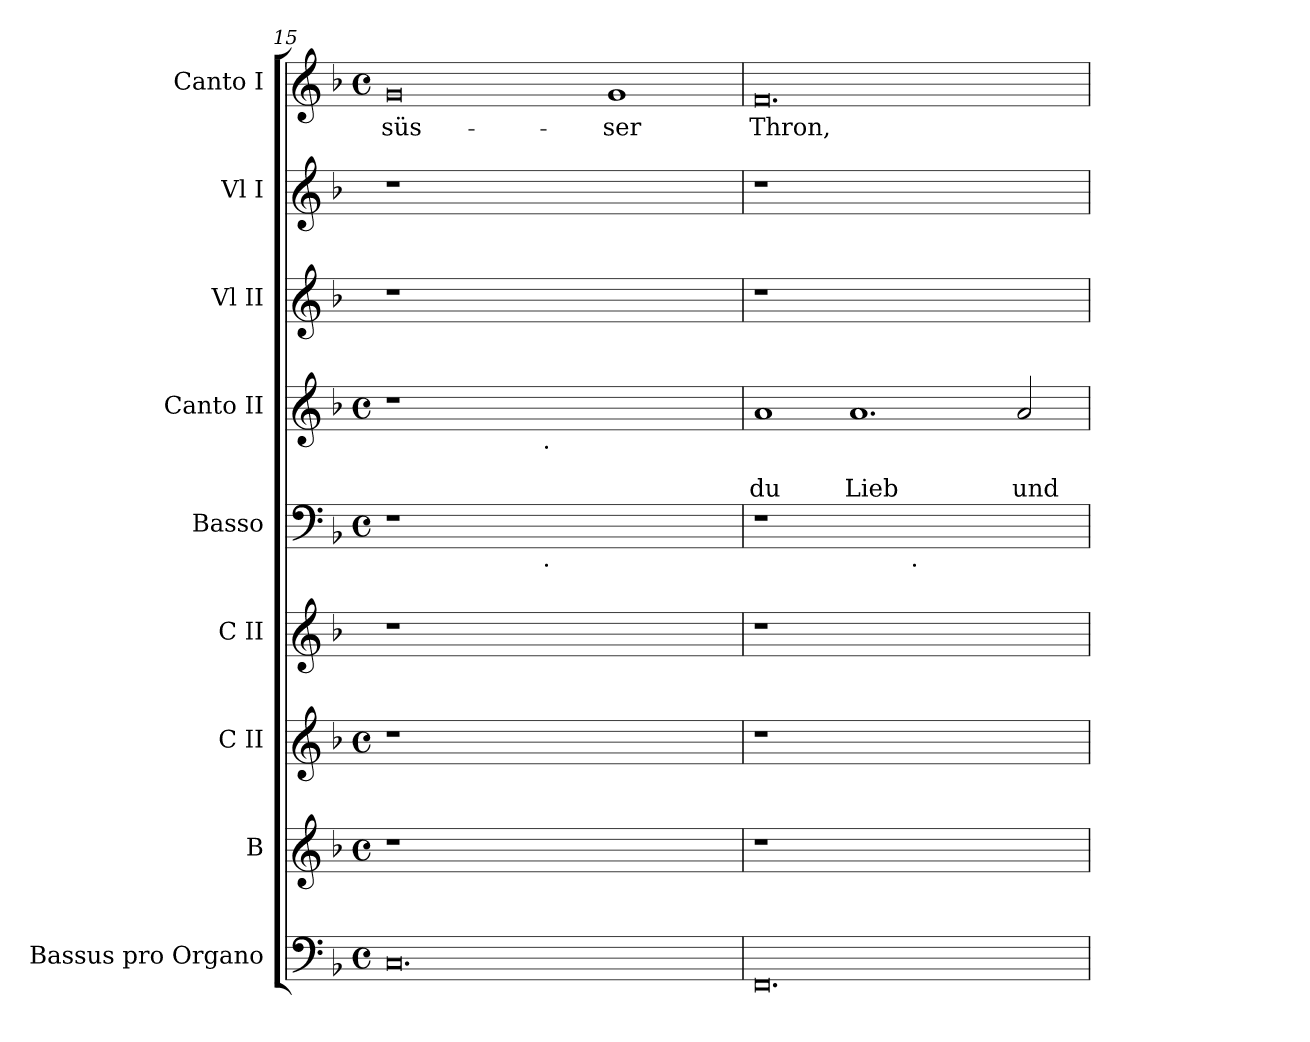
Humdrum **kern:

**kern	**kern	**kern	**kern	**kern	**kern	**text	**text	**kern	**kern	**kern	**text
*part9	*part8	*part7	*part6	*part5	*part4	*part4	*part4	*part3	*part2	*part1	*part1
*staff9	*staff8	*staff7	*staff6	*staff5	*staff4	*staff4	*staff4	*staff3	*staff2	*staff1	*staff1
*I"Bassus pro Organo	*I"B	*I"C II	*I"C II	*I"Basso	*I"Canto II	*	*	*I"Vl II	*I"Vl I	*I"Canto I	*
*I'B.p.O.	*I'B	*I'C II	*	*I'B	*I'C II	*	*	*I'Vl II	*I'Vl I	*I'C I	*
*clefF4	*clefG2	*clefG2	*clefG2	*clefF4	*clefG2	*	*	*clefG2	*clefG2	*clefG2	*
*	*	*	*	*ITrd7c12	*	*	*	*	*	*	*
*k[b-]	*k[b-]	*k[b-]	*k[b-]	*k[b-]	*k[b-]	*	*	*k[b-]	*k[b-]	*k[b-]	*
*F:	*F:	*F:	*F:	*F:	*F:	*	*	*F:	*F:	*F:	*
*M4/4	*M4/4	*M4/4	*	*M4/4	*M4/4	*	*	*	*	*M4/4	*
*met(c)	*met(c)	*met(c)	*	*met(c)	*met(c)	*	*	*	*	*met(c)	*
=15	=15	=15	=15	=15	=15	=15	=15	=15	=15	=15	=15
!	!	!	!	!	!	!	!	!	!	!	!LO:LY:b
0.C<	1r	1r	1r	1r	1r	.	.	1r	1r	0g	süs-
.	0ryy	0ryy	0ryy	4...ryy	4...ryy	.	.	0ryy	0ryy	.	.
!	!	!	!	!	!LO:TX:b:t=.	!	!	!	!	!	!
!	!	!	!	!LO:TX:b:t=.	!	!	!	!	!	!	!
.	.	.	.	1ryy	1ryy	.	.	.	.	.	.
!	!	!	!	!	!	!	!	!	!	!	!LO:LY:b
.	.	.	.	.	.	.	.	.	.	1g	-ser
.	.	.	.	2ryy	2ryy	.	.	.	.	.	.
.	.	.	.	32ryy	32ryy	.	.	.	.	.	.
=16	=16	=16	=16	=16	=16	=16	=16	=16	=16	=16	=16
!	!	!	!	!	!	!	!LO:LY:b	!	!	!	!LO:LY:b
0.FF	1r	1r	1r	1r	1a	.	du	1r	1r	0.f	Thron,
!	!	!	!	!	!	!	!LO:LY:b	!	!	!	!
.	0ryy	0ryy	0ryy	4...ryy	1.a	.	Lieb	0ryy	0ryy	.	.
!	!	!	!	!LO:TX:b:t=.	!	!	!	!	!	!	!
.	.	.	.	1ryy	.	.	.	.	.	.	.
.	.	.	.	2ryy	.	.	.	.	.	.	.
!	!	!	!	!	!	!	!LO:LY:b	!	!	!	!
.	.	.	.	.	2a/	.	und	.	.	.	.
.	.	.	.	32ryy	.	.	.	.	.	.	.
=	=	=	=	=	=	=	=	=	=	=	=
*-	*-	*-	*-	*-	*-	*-	*-	*-	*-	*-	*-
